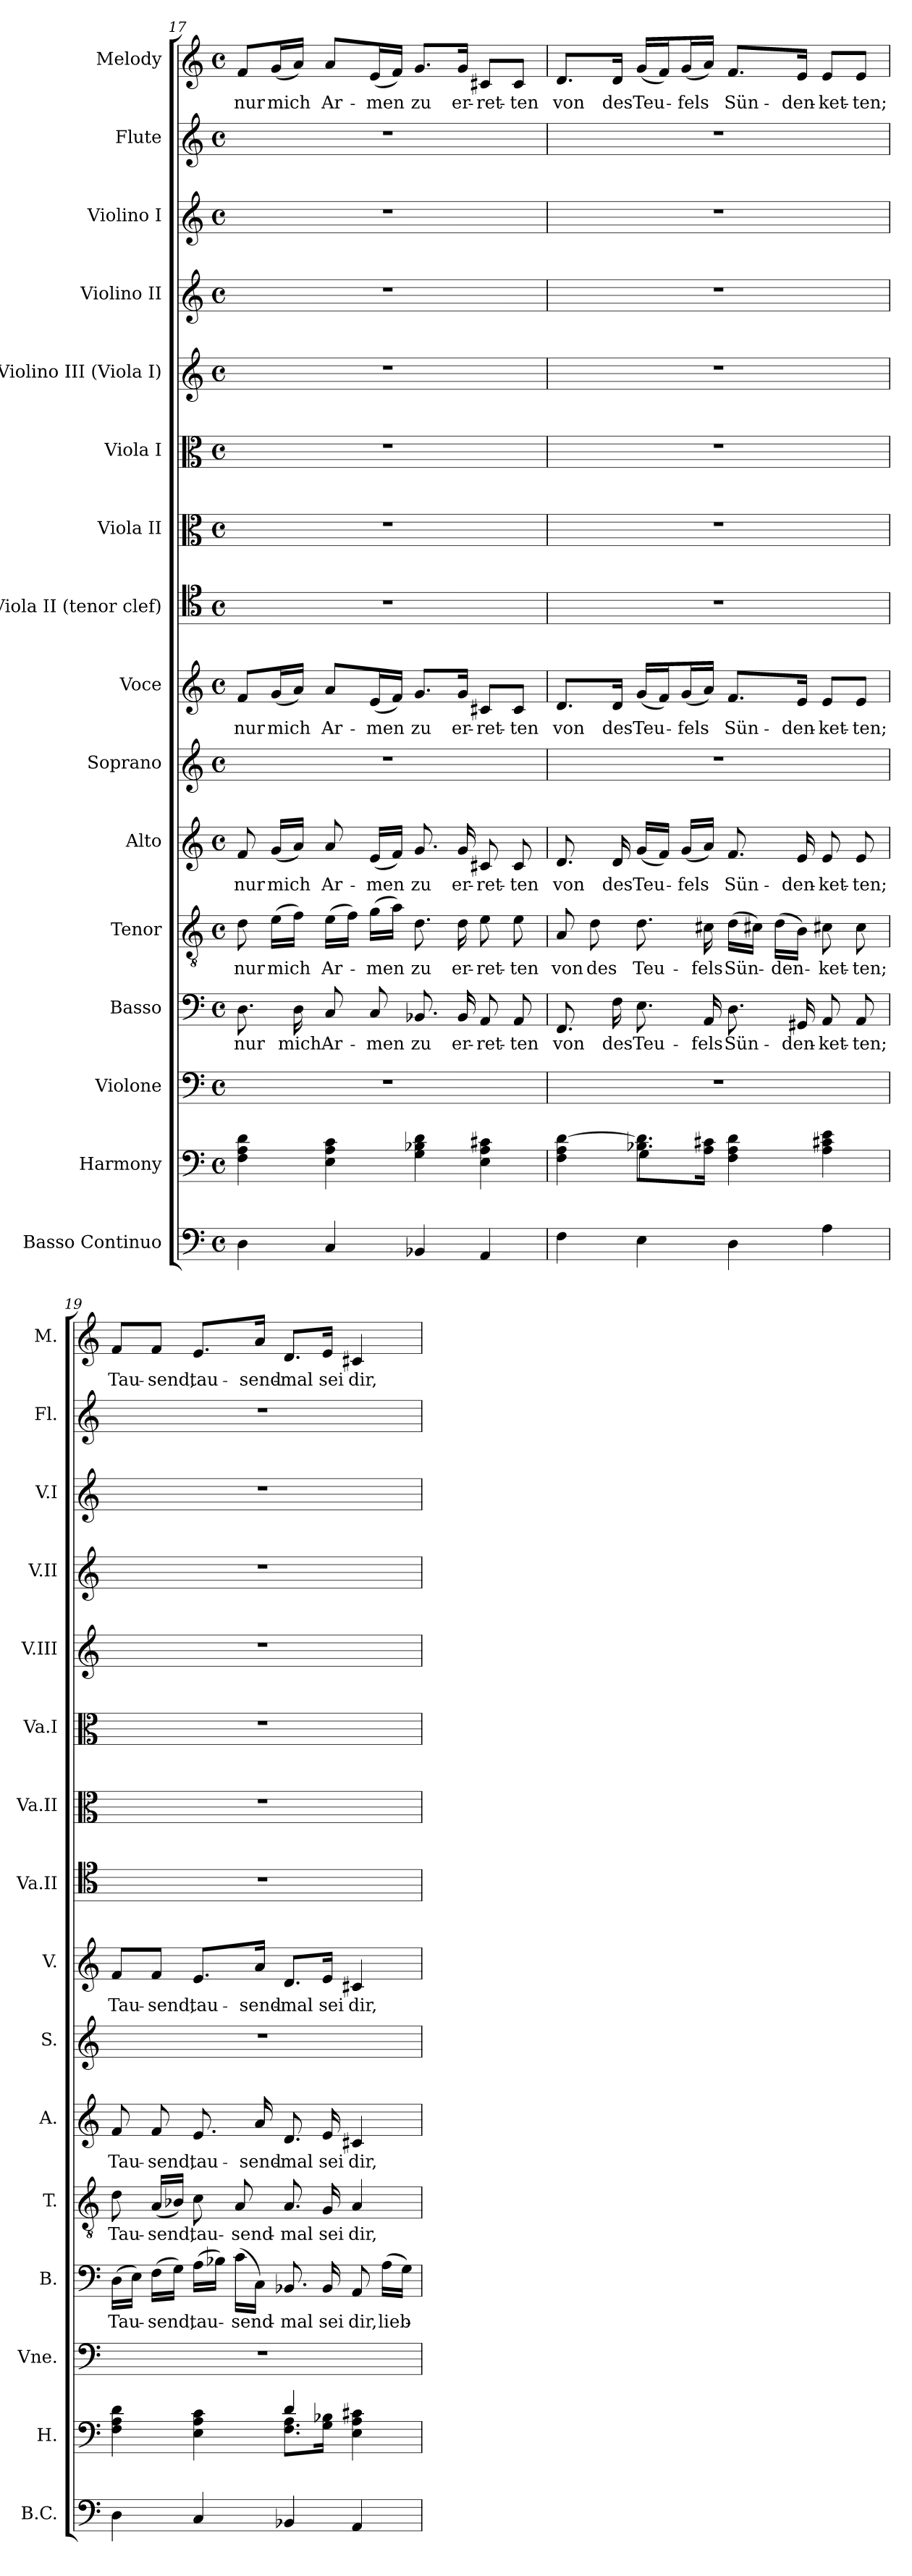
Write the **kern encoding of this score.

**kern	**kern	**kern	**kern	**text	**kern	**text	**kern	**text	**kern	**kern	**text	**kern	**kern	**kern	**kern	**kern	**kern	**kern	**kern	**text
*part16	*part15	*part14	*part13	*part13	*part12	*part12	*part11	*part11	*part10	*part9	*part9	*part8	*part7	*part6	*part5	*part4	*part3	*part2	*part1	*part1
*staff16	*staff15	*staff14	*staff13	*staff13	*staff12	*staff12	*staff11	*staff11	*staff10	*staff9	*staff9	*staff8	*staff7	*staff6	*staff5	*staff4	*staff3	*staff2	*staff1	*staff1
*I"Basso Continuo	*I"Harmony	*I"Violone	*I"Basso	*	*I"Tenor	*	*I"Alto	*	*I"Soprano	*I"Voce	*	*I"Viola II (tenor clef)	*I"Viola II	*I"Viola I	*I"Violino III (Viola I)	*I"Violino II	*I"Violino I	*I"Flute	*I"Melody	*
*I'B.C.	*I'H.	*I'Vne.	*I'B.	*	*I'T.	*	*I'A.	*	*I'S.	*I'V.	*	*I'Va.II	*I'Va.II	*I'Va.I	*I'V.III	*I'V.II	*I'V.I	*I'Fl.	*I'M.	*
!!LO:LB:g=z
*clefF4	*clefF4	*clefF4	*clefF4	*	*clefGv2	*	*clefG2	*	*clefG2	*clefG2	*	*clefC4	*clefC3	*clefC3	*clefG2	*clefG2	*clefG2	*clefG2	*clefG2	*
*k[]	*k[]	*k[]	*k[]	*	*k[]	*	*k[]	*	*k[]	*k[]	*	*k[]	*k[]	*k[]	*k[]	*k[]	*k[]	*k[]	*k[]	*
*M4/4	*M4/4	*M4/4	*M4/4	*	*M4/4	*	*M4/4	*	*M4/4	*M4/4	*	*M4/4	*M4/4	*M4/4	*M4/4	*M4/4	*M4/4	*M4/4	*M4/4	*
*met(c)	*met(c)	*met(c)	*met(c)	*	*met(c)	*	*met(c)	*	*met(c)	*met(c)	*	*met(c)	*met(c)	*met(c)	*met(c)	*met(c)	*met(c)	*met(c)	*met(c)	*
=17	=17	=17	=17	=17	=17	=17	=17	=17	=17	=17	=17	=17	=17	=17	=17	=17	=17	=17	=17	=17
!	!	!	!	!LO:LY:b	!	!LO:LY:b	!	!LO:LY:b	!	!	!	!	!	!	!	!	!	!	!	!
4D\	4F\ 4A\ 4d\	1r	8.D\	nur	8d\	nur	8f/	nur	1r	8f/L	nur	1r	1r	1r	1r	1r	1r	1r	8f/L	nur
!	!	!	!	!	!	!LO:LY:b	!	!LO:LY:b	!	!	!	!	!	!	!	!	!	!	!	!
.	.	.	.	.	(>16e\LL	mich	(<16g/LL	mich	.	(<16g/L	mich	.	.	.	.	.	.	.	(<16g/L	mich
!	!	!	!	!LO:LY:b	!	!	!	!	!	!	!	!	!	!	!	!	!	!	!	!
.	.	.	16D\	mich	16f\JJ)	.	16a/JJ)	.	.	16a/JJ)	.	.	.	.	.	.	.	.	16a/JJ)	.
!	!	!	!	!LO:LY:b	!	!LO:LY:b	!	!LO:LY:b	!	!	!	!	!	!	!	!	!	!	!	!
4C/	4E\ 4A\ 4c\	.	8C/	Ar-	(>16e\LL	Ar-	8a/	Ar-	.	8a/L	Ar-	.	.	.	.	.	.	.	8a/L	Ar-
.	.	.	.	.	16f\JJ)	.	.	.	.	.	.	.	.	.	.	.	.	.	.	.
!	!	!	!	!LO:LY:b	!	!LO:LY:b	!	!LO:LY:b	!	!	!	!	!	!	!	!	!	!	!	!
.	.	.	8C/	-men	(>16g\LL	-men	(<16e/LL	-men	.	(<16e/L	-men	.	.	.	.	.	.	.	(<16e/L	-men
.	.	.	.	.	16a\JJ)	.	16f/JJ)	.	.	16f/JJ)	.	.	.	.	.	.	.	.	16f/JJ)	.
!	!	!	!	!LO:LY:b	!	!LO:LY:b	!	!LO:LY:b	!	!	!	!	!	!	!	!	!	!	!	!
4BB-X/	4G\ 4B-X\ 4d\	.	8.BB-X/	zu	8.d\	zu	8.g/	zu	.	8.g/L	zu	.	.	.	.	.	.	.	8.g/L	zu
!	!	!	!	!LO:LY:b	!	!LO:LY:b	!	!LO:LY:b	!	!	!	!	!	!	!	!	!	!	!	!
.	.	.	16BB-/	er-	16d\	er-	16g/	er-	.	16g/Jk	er-	.	.	.	.	.	.	.	16g/Jk	er-
!	!	!	!	!LO:LY:b	!	!LO:LY:b	!	!LO:LY:b	!	!	!	!	!	!	!	!	!	!	!	!
4AA/	4E\ 4A\ 4c#X\	.	8AA/	-ret-	8e\	-ret-	8c#X/	-ret-	.	8c#X/L	-ret-	.	.	.	.	.	.	.	8c#X/L	-ret-
!	!	!	!	!LO:LY:b	!	!LO:LY:b	!	!LO:LY:b	!	!	!	!	!	!	!	!	!	!	!	!
.	.	.	8AA/	-ten	8e\	-ten	8c#/	-ten	.	8c#/J	-ten	.	.	.	.	.	.	.	8c#/J	-ten
=18	=18	=18	=18	=18	=18	=18	=18	=18	=18	=18	=18	=18	=18	=18	=18	=18	=18	=18	=18	=18
*	*^	*	*	*	*	*	*	*	*	*	*	*	*	*	*	*	*	*	*	*
!	!	!	!	!	!LO:LY:b	!	!LO:LY:b	!	!LO:LY:b	!	!	!	!	!	!	!	!	!	!	!	!
4F\	4F\ 4A\ [4d\	4ryy	1r	8.FF/	von	8A/	von	8.d/	von	1r	8.d/L	von	1r	1r	1r	1r	1r	1r	1r	8.d/L	von
!	!	!	!	!	!	!	!LO:LY:b	!	!	!	!	!	!	!	!	!	!	!	!	!	!
.	.	.	.	.	.	8d\	des	.	.	.	.	.	.	.	.	.	.	.	.	.	.
!	!	!	!	!	!LO:LY:b	!	!	!	!LO:LY:b	!	!	!	!	!	!	!	!	!	!	!	!
.	.	.	.	16F\	des	.	.	16d/	des	.	16d/Jk	des	.	.	.	.	.	.	.	16d/Jk	des
!	!	!	!	!	!LO:LY:b	!	!LO:LY:b	!	!LO:LY:b	!	!	!	!	!	!	!	!	!	!	!	!
4E\	8.B-X\ 8.d]\L	4G\	.	8.E\	Teu-	8.d\	Teu-	(<16g/LL	Teu-	.	(<16g/LL	Teu-	.	.	.	.	.	.	.	(<16g/LL	Teu-
.	.	.	.	.	.	.	.	16f/JJ)	.	.	16f/J)	.	.	.	.	.	.	.	.	16f/J)	.
!	!	!	!	!	!	!	!	!	!LO:LY:b	!	!	!	!	!	!	!	!	!	!	!	!
.	.	.	.	.	.	.	.	(<16g/LL	-fels	.	(<16g/L	-fels	.	.	.	.	.	.	.	(<16g/L	-fels
!	!	!	!	!	!LO:LY:b	!	!LO:LY:b	!	!	!	!	!	!	!	!	!	!	!	!	!	!
.	16A\ 16c#X\Jk	.	.	16AA/	-fels	16c#X\	-fels	16a/JJ)	.	.	16a/JJ)	.	.	.	.	.	.	.	.	16a/JJ)	.
!	!	!	!	!	!LO:LY:b	!	!LO:LY:b	!	!LO:LY:b	!	!	!	!	!	!	!	!	!	!	!	!
4D\	4F\ 4A\ 4d\	2ryy	.	8.D\	Sün-	(>16d\LL	Sün-	8.f/	Sün-	.	8.f/L	Sün-	.	.	.	.	.	.	.	8.f/L	Sün-
.	.	.	.	.	.	16c#X\JJ)	.	.	.	.	.	.	.	.	.	.	.	.	.	.	.
!	!	!	!	!	!	!	!LO:LY:b	!	!	!	!	!	!	!	!	!	!	!	!	!	!
.	.	.	.	.	.	(>16d\LL	-den-	.	.	.	.	.	.	.	.	.	.	.	.	.	.
!	!	!	!	!	!LO:LY:b	!	!	!	!LO:LY:b	!	!	!	!	!	!	!	!	!	!	!	!
.	.	.	.	16GG#X/	-den-	16B\JJ)	.	16e/	-den-	.	16e/Jk	-den-	.	.	.	.	.	.	.	16e/Jk	-den-
!	!	!	!	!	!LO:LY:b	!	!LO:LY:b	!	!LO:LY:b	!	!	!	!	!	!	!	!	!	!	!	!
4A\	4A\ 4c#X\ 4e\	.	.	8AA/	-ket-	8c#X\	-ket-	8e/	-ket-	.	8e/L	-ket-	.	.	.	.	.	.	.	8e/L	-ket-
!	!	!	!	!	!LO:LY:b	!	!LO:LY:b	!	!LO:LY:b	!	!	!	!	!	!	!	!	!	!	!	!
.	.	.	.	8AA/	-ten;	8c#\	-ten;	8e/	-ten;	.	8e/J	-ten;	.	.	.	.	.	.	.	8e/J	-ten;
!!LO:PB:g=z
=19	=19	=19	=19	=19	=19	=19	=19	=19	=19	=19	=19	=19	=19	=19	=19	=19	=19	=19	=19	=19	=19
!	!	!	!	!	!LO:LY:b	!	!LO:LY:b	!	!LO:LY:b	!	!	!	!	!	!	!	!	!	!	!	!
4D\	4F\ 4A\ 4d\	2ryy	1r	(>16D\LL	Tau-	8d\	-Tau-	8f/	-Tau-	1r	8f/L	-Tau-	1r	1r	1r	1r	1r	1r	1r	8f/L	-Tau-
.	.	.	.	16E\JJ)	.	.	.	.	.	.	.	.	.	.	.	.	.	.	.	.	.
!	!	!	!	!	!LO:LY:b	!	!LO:LY:b	!	!LO:LY:b	!	!	!	!	!	!	!	!	!	!	!	!
.	.	.	.	(>16F\LL	-send,	(<16A/LL	-send,	8f/	-send,	.	8f/J	-send,	.	.	.	.	.	.	.	8f/J	-send,
.	.	.	.	16G\JJ)	.	16B-X/JJ)	.	.	.	.	.	.	.	.	.	.	.	.	.	.	.
!	!	!	!	!	!LO:LY:b	!	!LO:LY:b	!	!LO:LY:b	!	!	!	!	!	!	!	!	!	!	!	!
4C/	4E\ 4A\ 4c\	.	.	(>16A\LL	tau-	8c\	tau-	8.e/	tau-	.	8.e/L	tau-	.	.	.	.	.	.	.	8.e/L	tau-
.	.	.	.	16B-X\JJ)	.	.	.	.	.	.	.	.	.	.	.	.	.	.	.	.	.
!	!	!	!	!	!LO:LY:b	!	!LO:LY:b	!	!	!	!	!	!	!	!	!	!	!	!	!	!
.	.	.	.	(>16c\LL	-send-	8A/	-send-	.	.	.	.	.	.	.	.	.	.	.	.	.	.
!	!	!	!	!	!	!	!	!	!LO:LY:b	!	!	!	!	!	!	!	!	!	!	!	!
.	.	.	.	16C\JJ)	.	.	.	16a/	-send-	.	16a/Jk	-send-	.	.	.	.	.	.	.	16a/Jk	-send-
!	!	!	!	!	!LO:LY:b	!	!LO:LY:b	!	!LO:LY:b	!	!	!	!	!	!	!	!	!	!	!	!
4BB-X/	4d/	8.F\ 8.A\L	.	8.BB-X/	-mal	8.A/	-mal	8.d/	-mal	.	8.d/L	-mal	.	.	.	.	.	.	.	8.d/L	-mal
!	!	!	!	!	!LO:LY:b	!	!LO:LY:b	!	!LO:LY:b	!	!	!	!	!	!	!	!	!	!	!	!
.	.	16G\ 16B-X\Jk	.	16BB-/	sei	16G/	sei	16e/	sei	.	16e/Jk	sei	.	.	.	.	.	.	.	16e/Jk	sei
!	!	!	!	!	!LO:LY:b	!	!LO:LY:b	!	!LO:LY:b	!	!	!	!	!	!	!	!	!	!	!	!
4AA/	4E\ 4A\ 4c#X\	4ryy	.	8AA/	dir,	4A/	dir,	4c#X/	dir,	.	4c#X/	dir,	.	.	.	.	.	.	.	4c#X/	dir,
!	!	!	!	!	!LO:LY:b	!	!	!	!	!	!	!	!	!	!	!	!	!	!	!	!
.	.	.	.	(>16A\LL	lieb-	.	.	.	.	.	.	.	.	.	.	.	.	.	.	.	.
.	.	.	.	16G\JJ)	.	.	.	.	.	.	.	.	.	.	.	.	.	.	.	.	.
*	*v	*v	*	*	*	*	*	*	*	*	*	*	*	*	*	*	*	*	*	*	*
=	=	=	=	=	=	=	=	=	=	=	=	=	=	=	=	=	=	=	=	=
*-	*-	*-	*-	*-	*-	*-	*-	*-	*-	*-	*-	*-	*-	*-	*-	*-	*-	*-	*-	*-
